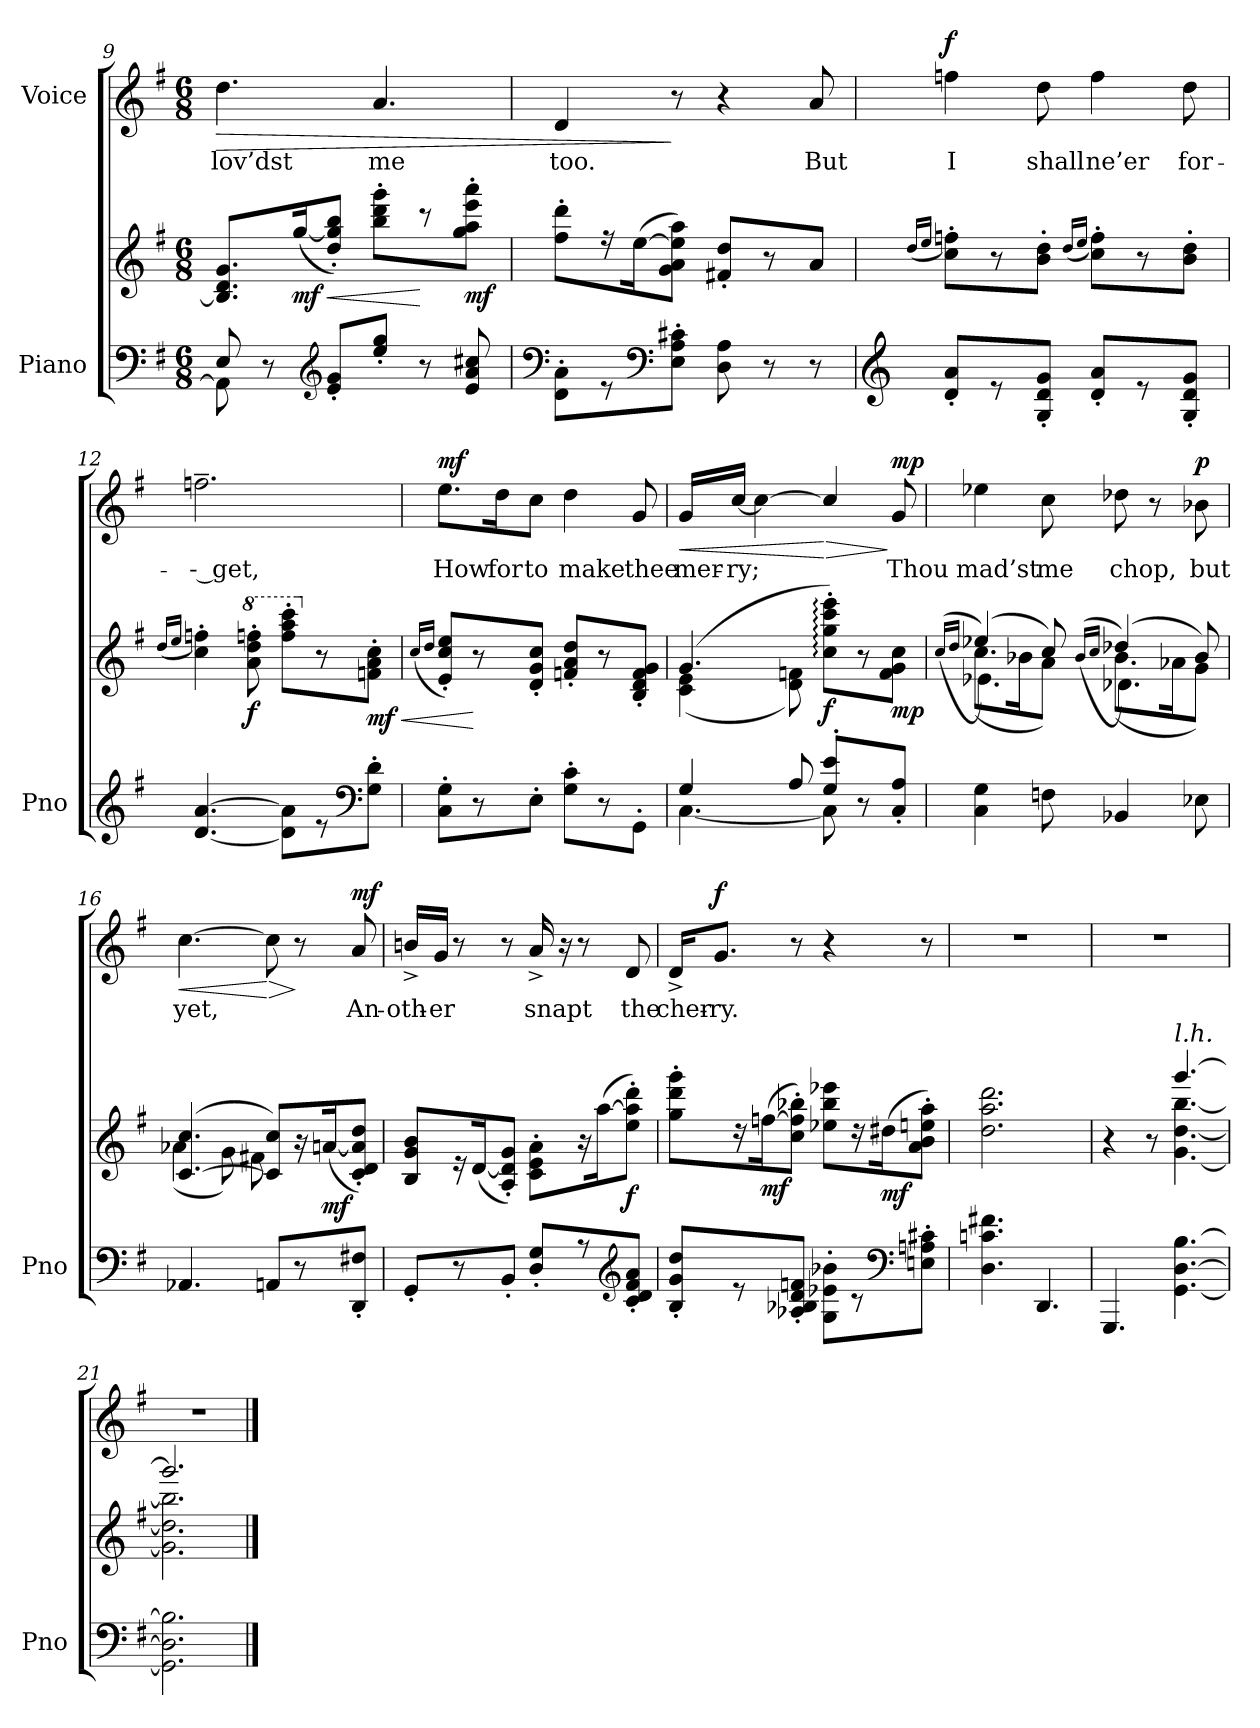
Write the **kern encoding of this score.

**kern	**kern	**dynam	**kern	**text	**dynam
*part2	*part2	*part2	*part1	*part1	*part1
*staff3	*staff2	*staff2/3	*staff1	*staff1	*staff1
*I"Piano	*	*	*I"Voice	*	*
*I'Pno	*	*	*	*	*
!!LO:PB:g=z
*clefF4	*clefG2	*	*clefG2	*	*
*k[f#]	*k[f#]	*	*k[f#]	*	*
*M6/8	*M6/8	*	*M6/8	*	*
=9	=9	=9	=9	=9	=9
*^	*	*	*	*	*
!	!	!	!	!	!LO:LY:b	!LO:HP:b
8E/	8AA\]	8.B/] 8.d/ 8.g/L	.	4.dd\	lov’dst	>
8r	2ryy	.	.	.	.	.
!	!	!	!LO:HP:b	!	!	!
!	!	!	!LO:DY:n=1:b	!	!	!
.	.	(>[16gg/K	< mf	.	.	.
*clefG2	*	*	*	*	*	*
8e/' 8g/'L	.	8dd/' 8gg/]' 8bb/'J)	.	.	.	.
!	!	!	!	!	!LO:LY:b	!
8ee/' 8gg/'J	.	8bb\' 8ddd\' 8ggg\'L	.	4.a/	me	.
8r	.	8r	[	.	.	.
!	!	!	!LO:DY:n=2:b	!	!	!
8e/ 8a/ 8cc#X/	8ryy	8gg\' 8aa\' 8eee\' 8aaa\'J	mf	.	.	.
=10	=10	=10	=10	=10	=10	=10
!	!	!	!	!	!LO:LY:b	!
*v	*v	*	*	*	*	*
8d\' 8a\'L	8ff#\' 8ddd\'L	.	4d/	too.	.
8r	16r	.	.	.	.
.	(>[16ee\K	.	.	.	.
*clefF4	*	*	*	*	*
8E\' 8A\' 8c#X\'J	8g\ 8a\ 8ee\] 8aa\J)	.	8r	.	]
8D\ 8A\	8f#X/' 8dd/'L	.	4r	.	.
8r	8r	.	.	.	.
!	!	!	!	!LO:LY:b	!
8r	8a/J	.	8a/	But	.
=11	=11	=11	=11	=11	=11
*clefG2	*	*	*	*	*
*	*	*	*MM112	*	*
.	(<16qdd/LL	.	.	.	.
.	16qee/JJ	.	.	.	.
!	!	!	!	!LO:LY:b	!LO:DY:a
8d/' 8a/'L	8cc\' 8ffn\'L)	.	4ffn\	I	f
8r	8r	.	.	.	.
!	!	!	!	!LO:LY:b	!
8G/' 8d/' 8g/'J	8b\' 8dd\'J	.	8dd\	shall	.
.	(<16qdd/LL	.	.	.	.
.	16qee/JJ	.	.	.	.
!	!	!	!	!LO:LY:b	!
8d/' 8a/'L	8cc\' 8ff\'L)	.	4ff\	ne’er	.
8r	8r	.	.	.	.
!	!	!	!	!LO:LY:b	!
8G/' 8d/' 8g/'J	8b\' 8dd\'J	.	8dd\	for-	.
!!LO:LB:g=z
=12	=12	=12	=12	=12	=12
.	(<16qdd/LL	.	.	.	.
.	16qee/JJ	.	.	.	.
!	!	!	!LO:TX:a:i:t=ten.	!	!
!	!	!	!	!LO:LY:b	!
*	*	*	*^	*	*
[4.d/ [4.a/	4cc\' 4ffn\')	.	2.ffn~\	4.ryy	-- get,	.
*	*8va	*	*	*	*	*
!	!	!LO:DY:b	!	!	!	!
.	8aa\' 8ddd\' 8fffn\'	f	.	.	.	.
*	*	*	*MM116	*	*	*
8d\] 8a\]L	8fff\' 8aaa\' 8cccc\'L	.	.	4.ryy	.	.
*	*X8va	*	*	*	*	*
8r	8r	.	.	.	.	.
*clefF4	*	*	*	*	*	*
!	!	!LO:HP:b	!	!	!	!
!	!	!LO:DY:n=1:b	!	!	!	!
8G\' 8d\'J	8fn\' 8a\' 8cc\'J	< mf	.	.	.	.
*	*	*	*v	*v	*	*
=13	=13	=13	=13	=13	=13
.	(<16qcc/LL	.	.	.	.
.	16qdd/JJ	.	.	.	.
!	!	!	!	!LO:LY:b	!LO:DY:a
8C\' 8G\'L	8e/' 8cc/' 8ee/'L)	.	8.ee\L	How	mf
8r	8r	[	.	.	.
!	!	!	!	!LO:LY:b	!
.	.	.	16dd\K	for	.
!	!	!	!	!LO:LY:b	!
8E'\J	8d/' 8g/' 8cc/'J	.	8cc\J	to	.
!	!	!	!	!LO:LY:b	!
8G\' 8c\'L	8fn/' 8a/' 8dd/'L	.	4dd\	make	.
8r	8r	.	.	.	.
!	!	!	!	!LO:LY:b	!
8GG'\J	8B/' 8d/' 8f/' 8g/'J	.	8g/	thee	.
=14	=14	=14	=14	=14	=14
*^	*^	*	*	*	*
!	!	!	!	!	!	!LO:LY:b	!LO:HP:b
4G/	[4.C\	(>4.g/	(<4c\ 4e\	.	16g/LL	mer-	<
!	!	!	!	!	!	!LO:LY:b	!
.	.	.	.	.	[16cc/JJ	-ry;	.
.	.	.	.	.	4cc\_	.	.
8A/	.	.	8d\ 8fn\)	.	.	.	.
!	!	!	!	!LO:DY:b	!	!	!LO:HP:n=1:b
8G/' 8e/'L	8C\]	8cc\:' 8gg\:' 8ccc\:' 8eee\:'L)	4.ryy	f	4cc/]	.	[ >
8r	4ryy	8r	.	.	.	.	.
!	!	!	!	!LO:DY:b	!	!LO:LY:b	!LO:DY:n=1:a
8C/' 8A/'J	.	8f\ 8g\ 8cc\J	.	mp	8g/	Thou	] mp
*v	*v	*	*	*	*	*	*
*	*v	*v	*	*	*	*
!!LO:LB:g=z
=15	=15	=15	=15	=15	=15
.	(>(<16qcc/LL	.	.	.	.
.	16qdd/JJ	.	.	.	.
*	*^	*	*	*	*
*	*	*^	*	*	*	*
!	!	!	!	!	!	!LO:LY:b	!
4C\ 4G\	(>4ee-X/))	(<8.cc\L	4.e-X\	.	4ee-X\	mad’st	.
.	.	16b-X\K	.	.	.	.	.
!	!	!	!	!	!	!LO:LY:b	!
8Fn\	8cc/)	8a\J)	.	.	8cc\	me	.
.	(>(<16qb-/LL	.	.	.	.	.	.
.	16qcc/JJ	.	.	.	.	.	.
!	!	!	!	!	!	!LO:LY:b	!
4BB-X/	(>4dd-X/))	(<8.b-\L	4.d-X\	.	8dd-X\	chop,	.
.	.	.	.	.	8r	.	.
.	.	16a-X\K	.	.	.	.	.
!	!	!	!	!	!	!LO:LY:b	!LO:DY:a
8E-X\	8b-/)	8g\J)	.	.	8b-X\	but	p
*	*	*v	*v	*	*	*	*
=16	=16	=16	=16	=16	=16	=16
!	!	!	!	!	!LO:LY:b	!LO:HP:b
4.AA-X/	(>[4.c/ 4.cc/	(<4a-X\	.	[4.cc\	yet,	<
.	.	8g\)	.	.	.	.
!	!	!	!	!	!	!LO:HP:n=1:b
8AAn/L	8c/] 8cc/L)	8f#X\	.	8cc\]	.	[ >
8r	16r	4ryy	.	8r	.	]
!	!	!	!LO:DY:b	!	!	!
.	(>[16an/K	.	mf	.	.	.
!	!	!	!	!	!LO:LY:b	!LO:DY:a
8DD/' 8F#X/'J	8c/' 8d/' 8a/]' 8dd/'J)	.	.	8a/	An-	mf
*	*v	*v	*	*	*	*
=17	=17	=17	=17	=17	=17
!	!	!	!	!LO:LY:b	!
8GG'/L	8B/ 8g/ 8b/L	.	16bn^/LL	-oth-	.
!	!	!	!	!LO:LY:b	!
.	.	.	16g/JJ	-er	.
8r	16r	.	8r	.	.
.	(>[16d/K	.	.	.	.
8BB'/J	8A/' 8d/]' 8g/'J)	.	8r	.	.
!	!	!	!	!LO:LY:b	!
8D/' 8G/'L	8c\' 8e\' 8a\'L	.	16a^/	snapt	.
.	.	.	16r	.	.
8r	16r	.	8r	.	.
.	(>[16aa\K	.	.	.	.
*clefG2	*	*	*	*	*
!	!	!LO:DY:b	!	!LO:LY:b	!
8c/' 8d/' 8f#/' 8a/'J	8ee\' 8aa\]' 8ddd\'J)	f	8d/	the	.
!!LO:LB:g=z
=18	=18	=18	=18	=18	=18
!	!	!	!	!LO:LY:b	!
8B/' 8g/' 8dd/'L	8gg\' 8ddd\' 8ggg\'L	.	16d^/KL	cher-	.
!	!	!	!	!LO:LY:b	!LO:DY:a
.	.	.	8.g/J	-ry.	f
8r	16rdd	.	.	.	.
!	!	!LO:DY:b	!	!	!
.	(>[16ffn\K	mf	.	.	.
8A-X/' 8B-X/' 8d/' 8fn/'J	8cc\' 8ff\]' 8bb-X\'J)	.	8r	.	.
8G\' 8e-X\' 8b-X\'L	8ee-X\ 8bb-\ 8eee-X\L	.	4r	.	.
8r	16rdd	.	.	.	.
!	!	!LO:DY:b	!	!	!
.	(>16dd#X\K	mf	.	.	.
*clefF4	*	*	*	*	*
8En\' 8An\' 8c#X\'J	8a\' 8b\' 8een\' 8aa\'J)	.	8r	.	.
=19	=19	=19	=19	=19	=19
4.D\ 4.cn\ 4.f#X\	2.dd\ 2.aa\ 2.ddd\	.	2.r	.	.
4.DD/	.	.	.	.	.
=20	=20	=20	=20	=20	=20
*	*^	*	*	*	*
4.GGG/	4r	4.ryy	.	2.r	.	.
.	8r	.	.	.	.	.
!	!LO:TX:a:i:t=l.h.	!	!	!	!	!
[4.GG\ [4.D\ [4.B\	[4.ggg:/	[4.g\ [4.dd\ [4.bb\	.	.	.	.
=21	=21	=21	=21	=21	=21	=21
2.GG\] 2.D\] 2.B\]	2.ggg/]	2.g\] 2.dd\] 2.bb\]	.	2.r	.	.
*	*v	*v	*	*	*	*
==	==	==	==	==	==
*-	*-	*-	*-	*-	*-
